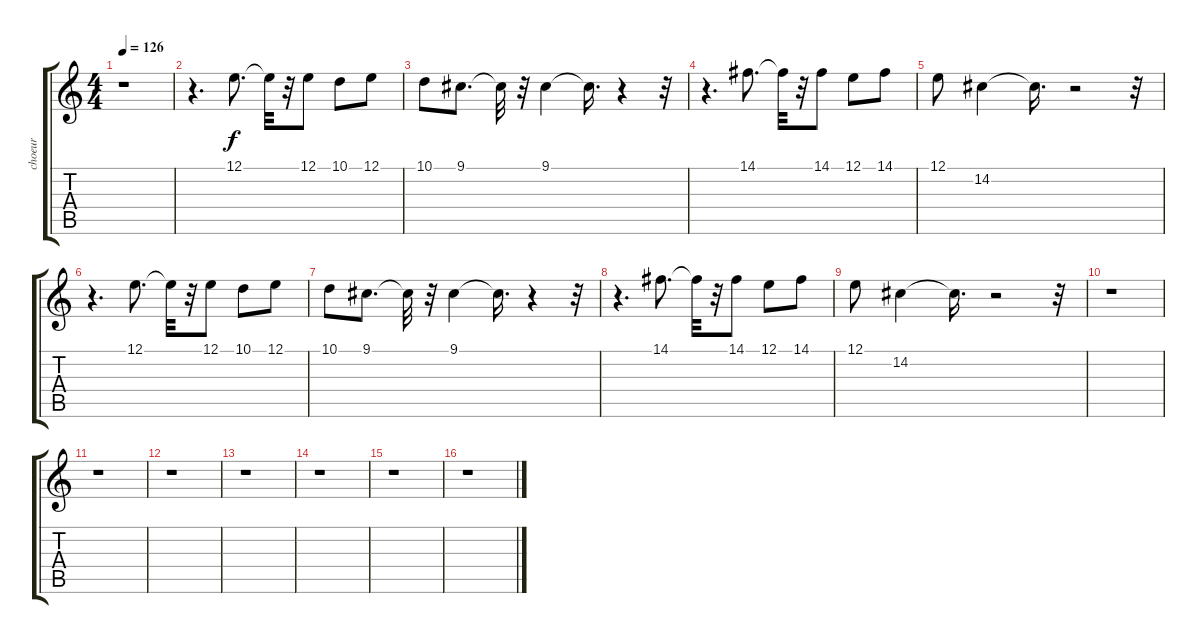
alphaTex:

\track ("choeur" "choeur") {instrument trombone}
\staff {score tabs}
\tuning (E4 B3 G3 D3 A2 E2) {hide}
\ts (4 4)
\tempo 126
\clef g2
\ks c
r.1{dy f} |
r.4{d} 12.1.8{d} 12.1{t}.32 r.32 12.1.8 10.1.8 12.1.8 |
10.1.8 9.1.8{d} 9.1{t}.32 r.32 9.1.4 9.1{t}.16{d} r.4 r.32 |
r.4{d} 14.1.8{d} 14.1{t}.32 r.32 14.1.8 12.1.8 14.1.8 |
12.1.8 14.2.4 14.2{t}.16{d} r.2 r.32 |
r.4{d} 12.1.8{d} 12.1{t}.32 r.32 12.1.8 10.1.8 12.1.8 |
10.1.8 9.1.8{d} 9.1{t}.32 r.32 9.1.4 9.1{t}.16{d} r.4 r.32 |
r.4{d} 14.1.8{d} 14.1{t}.32 r.32 14.1.8 12.1.8 14.1.8 |
12.1.8 14.2.4 14.2{t}.16{d} r.2 r.32 |
r.1 |
r.1 |
r.1 |
r.1 |
r.1 |
r.1 |
r.1
